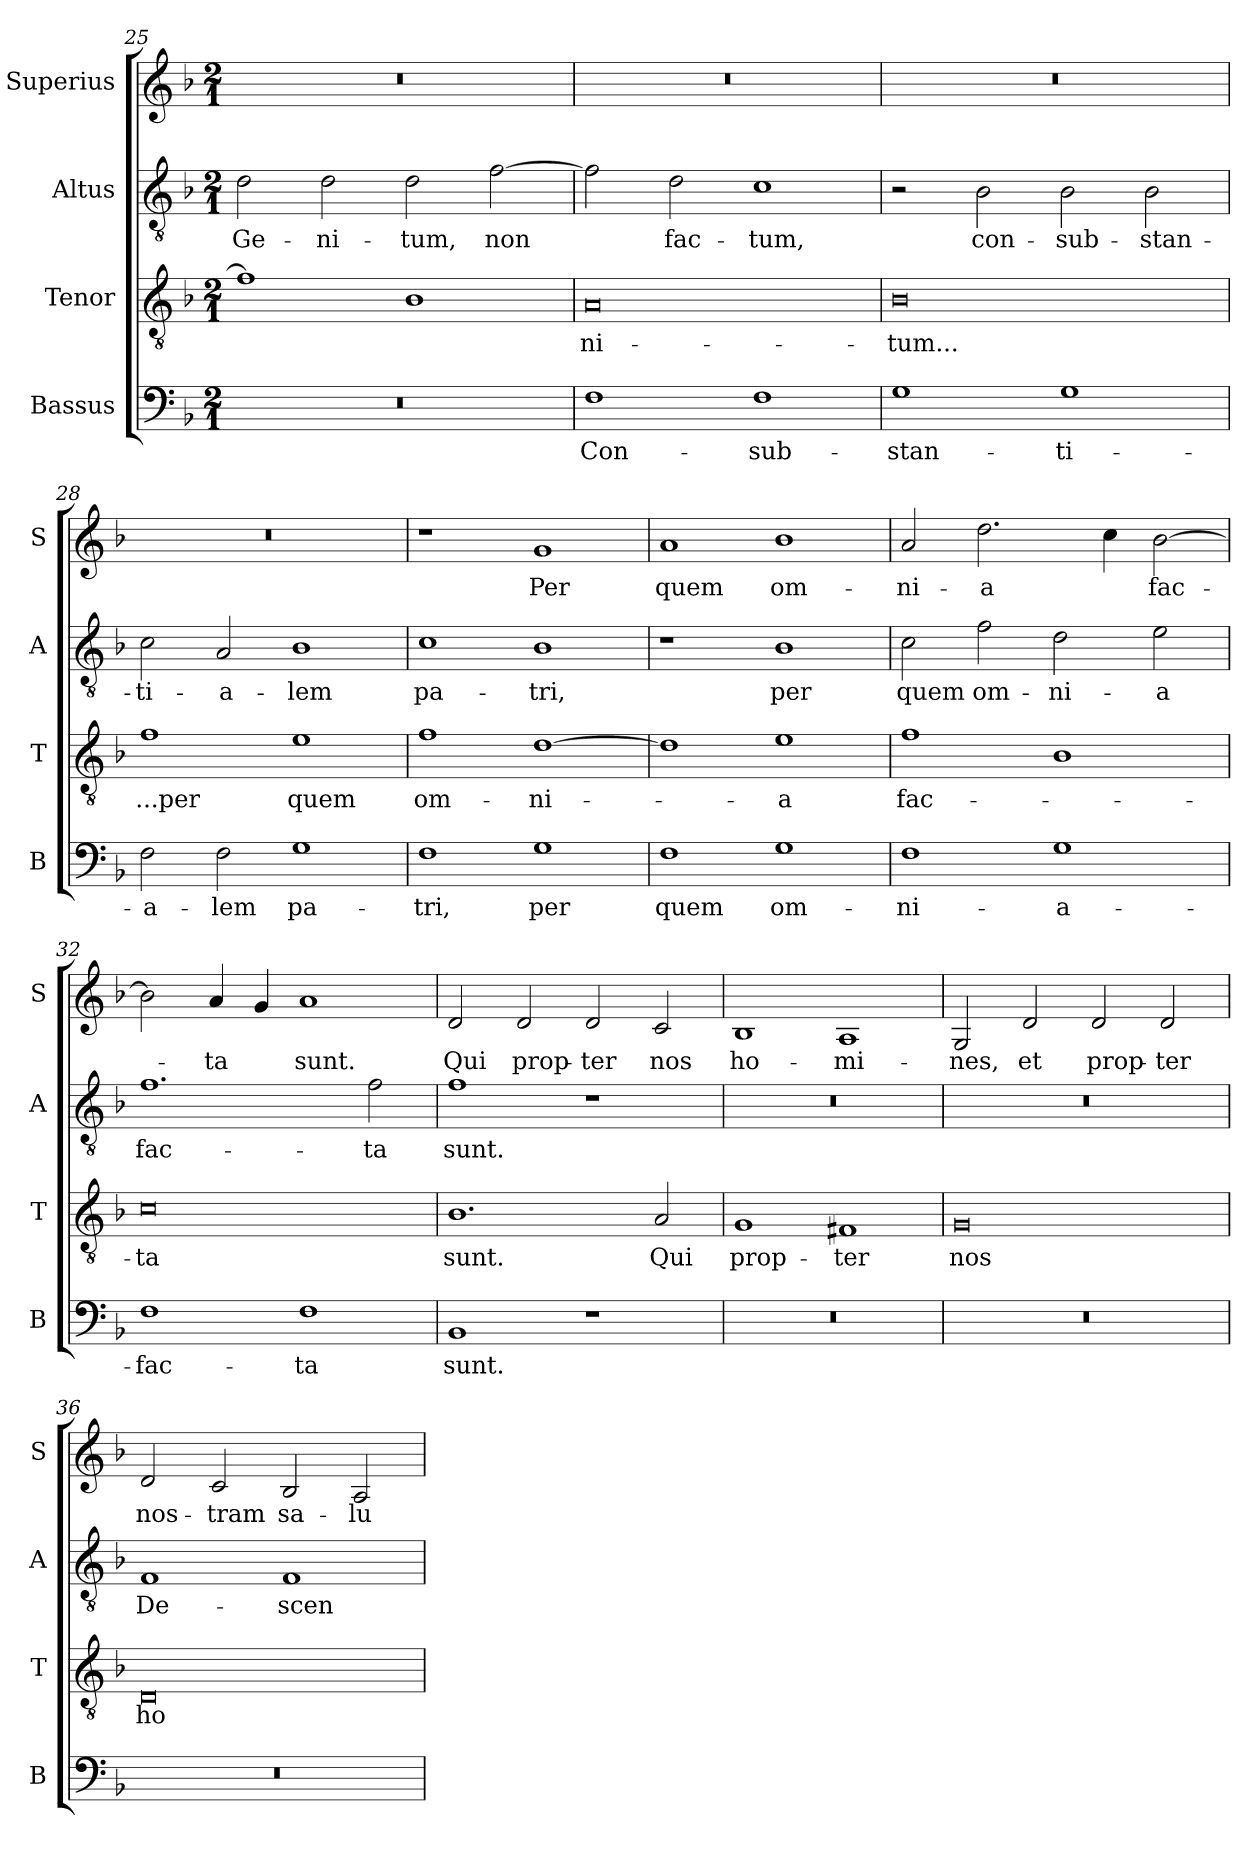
**kern	**text	**kern	**text	**kern	**text	**kern	**text
*part4	*part4	*part3	*part3	*part2	*part2	*part1	*part1
*staff4	*staff4	*staff3	*staff3	*staff2	*staff2	*staff1	*staff1
*I"Bassus	*	*I"Tenor	*	*I"Altus	*	*I"Superius	*
*I'B	*	*I'T	*	*I'A	*	*I'S	*
*clefF4	*	*clefGv2	*	*clefGv2	*	*clefG2	*
*k[b-]	*	*k[b-]	*	*k[b-]	*	*k[b-]	*
*M2/1	*	*M2/1	*	*M2/1	*	*M2/1	*
=25	=25	=25	=25	=25	=25	=25	=25
0r	.	1f]	.	2d\	Ge-	0r	.
.	.	.	.	2d\	-ni-	.	.
.	.	1B-	.	2d\	-tum,	.	.
.	.	.	.	[2f\	non	.	.
=26	=26	=26	=26	=26	=26	=26	=26
1F	Con-	0A	-ni-	2f\]	.	0r	.
.	.	.	.	2d\	fac-	.	.
1F	-sub-	.	.	1c	-tum,	.	.
=27	=27	=27	=27	=27	=27	=27	=27
1G	-stan-	0B-	-tum...	2r	.	0r	.
.	.	.	.	2B-\	con-	.	.
1G	-ti-	.	.	2B-\	-sub-	.	.
.	.	.	.	2B-\	-stan-	.	.
=28	=28	=28	=28	=28	=28	=28	=28
2F\	-a-	1f	...per	2c\	-ti-	0r	.
2F\	-lem	.	.	2A/	-a-	.	.
1G	pa-	1e	quem	1B-	-lem	.	.
=29	=29	=29	=29	=29	=29	=29	=29
1F	-tri,	1f	om-	1c	pa-	1r	.
1G	per	[1d	-ni-	1B-	-tri,	1g	Per
=30	=30	=30	=30	=30	=30	=30	=30
1F	quem	1d]	.	1r	.	1a	quem
1G	om-	1e	-a	1B-	per	1b-	om-
=31	=31	=31	=31	=31	=31	=31	=31
1F	-ni-	1f	fac-	2c\	quem	2a/	-ni-
.	.	.	.	2f\	om-	2.dd\	-a
1G	-a-	1B-	.	2d\	-ni-	.	.
.	.	.	.	.	.	4cc\	.
.	.	.	.	2e\	-a	[2b-\	fac-
=32	=32	=32	=32	=32	=32	=32	=32
1F	fac-	0c	-ta	1.f	fac-	2b-\]	.
.	.	.	.	.	.	4a/	-ta
.	.	.	.	.	.	4g/	.
1F	-ta	.	.	.	.	1a	sunt.
.	.	.	.	2f\	-ta	.	.
=33	=33	=33	=33	=33	=33	=33	=33
1BB-	sunt.	1.B-	sunt.	1f	sunt.	2d/	Qui
.	.	.	.	.	.	2d/	prop-
1r	.	.	.	1r	.	2d/	-ter
.	.	2A/	Qui	.	.	2c/	nos
=34	=34	=34	=34	=34	=34	=34	=34
0r	.	1G	prop-	0r	.	1B-	ho-
.	.	1F#X	-ter	.	.	1A	-mi-
=35	=35	=35	=35	=35	=35	=35	=35
0r	.	0G	nos	0r	.	2G/	-nes,
.	.	.	.	.	.	2d/	et
.	.	.	.	.	.	2d/	prop-
.	.	.	.	.	.	2d/	-ter
=36	=36	=36	=36	=36	=36	=36	=36
0r	.	0D	ho-	1F	De-	2d/	nos-
.	.	.	.	.	.	2c/	-tram
.	.	.	.	1F	-scen-	2B-/	sa-
.	.	.	.	.	.	2A/	-lu-
=	=	=	=	=	=	=	=
*-	*-	*-	*-	*-	*-	*-	*-
